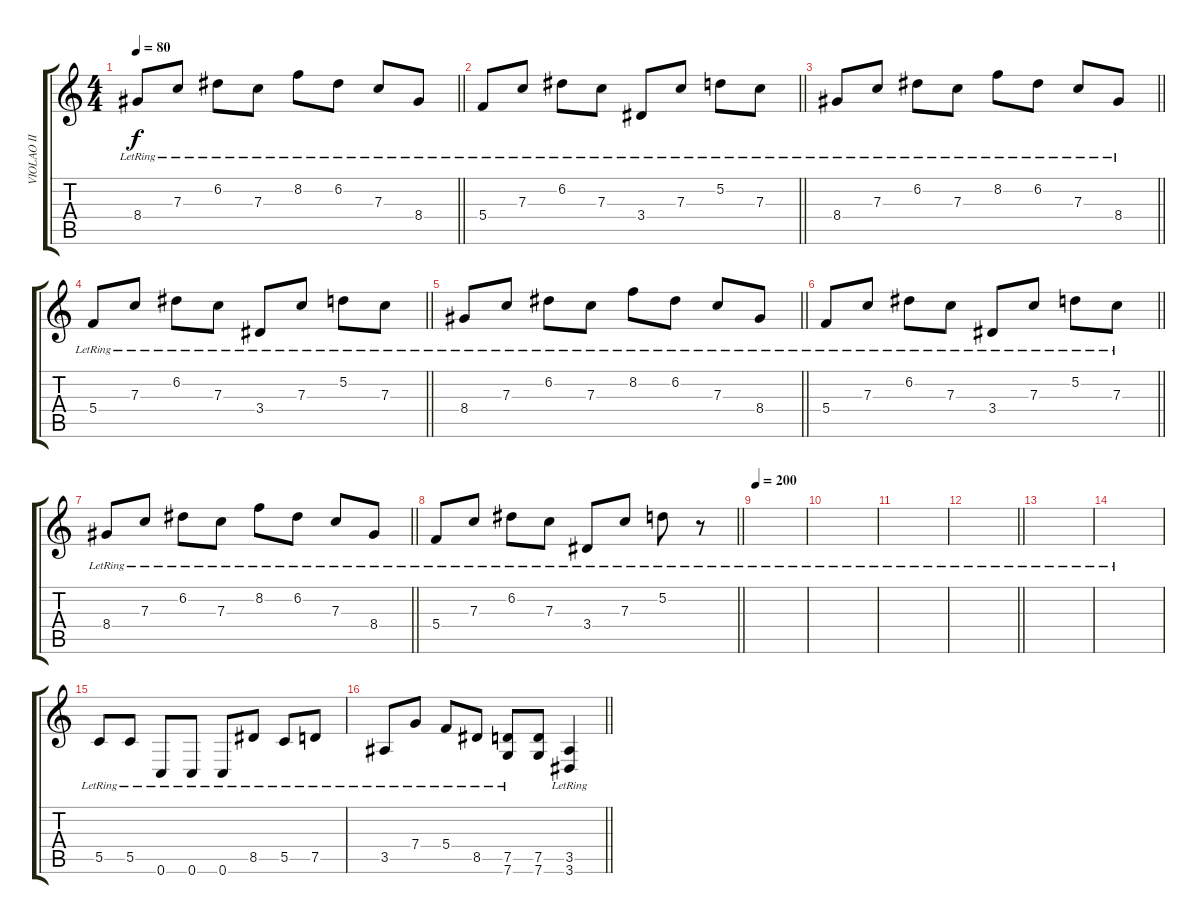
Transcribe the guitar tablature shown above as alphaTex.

\track ("VIOLAO II" "VIOLAO II") {instrument electricguitarjazz}
\staff {score tabs}
\tuning (D4 A3 F3 C3 G2 C2) {hide}
\ts (4 4)
\section ("" "")
\tempo 80
\clef g2
\barLineRight lightlight
\ks c
8.4{lr}.8{dy f} 7.3{lr}.8 6.2{lr}.8 7.3{lr}.8 8.2{lr}.8 6.2{lr}.8 7.3{lr}.8 8.4{lr}.8 |
\barLineRight lightlight
5.4{lr}.8 7.3{lr}.8 6.2{lr}.8 7.3{lr}.8 3.4{lr}.8 7.3{lr}.8 5.2{lr}.8 7.3{lr}.8 |
\barLineRight lightlight
8.4{lr}.8 7.3{lr}.8 6.2{lr}.8 7.3{lr}.8 8.2{lr}.8 6.2{lr}.8 7.3{lr}.8 8.4{lr}.8 |
\barLineRight lightlight
5.4{lr}.8 7.3{lr}.8 6.2{lr}.8 7.3{lr}.8 3.4{lr}.8 7.3{lr}.8 5.2{lr}.8 7.3{lr}.8 |
\section ("" "")
\barLineRight lightlight
8.4{lr}.8 7.3{lr}.8 6.2{lr}.8 7.3{lr}.8 8.2{lr}.8 6.2{lr}.8 7.3{lr}.8 8.4{lr}.8 |
\barLineRight lightlight
5.4{lr}.8 7.3{lr}.8 6.2{lr}.8 7.3{lr}.8 3.4{lr}.8 7.3{lr}.8 5.2{lr}.8 7.3{lr}.8 |
\barLineRight lightlight
8.4{lr}.8 7.3{lr}.8 6.2{lr}.8 7.3{lr}.8 8.2{lr}.8 6.2{lr}.8 7.3{lr}.8 8.4{lr}.8 |
\barLineRight lightlight
5.4{lr}.8 7.3{lr}.8 6.2{lr}.8 7.3{lr}.8 3.4{lr}.8 7.3{lr}.8 5.2{lr}.8 r.8 |
\section ("" "")
\tempo 200
|
|
|
\barLineRight lightlight
|
|
|
5.5{lr}.8 5.5{lr}.8 0.6{lr}.8 0.6{lr}.8 0.6{lr}.8 8.5{lr}.8 5.5{lr}.8 7.5{lr}.8 |
\barLineRight lightlight
3.5{lr}.8 7.4{lr}.8 5.4{lr}.8 8.5{lr}.8 (7.5{lr} 7.6{lr}).8 (7.5 7.6).8 (3.5{lr} 3.6{lr}).4
